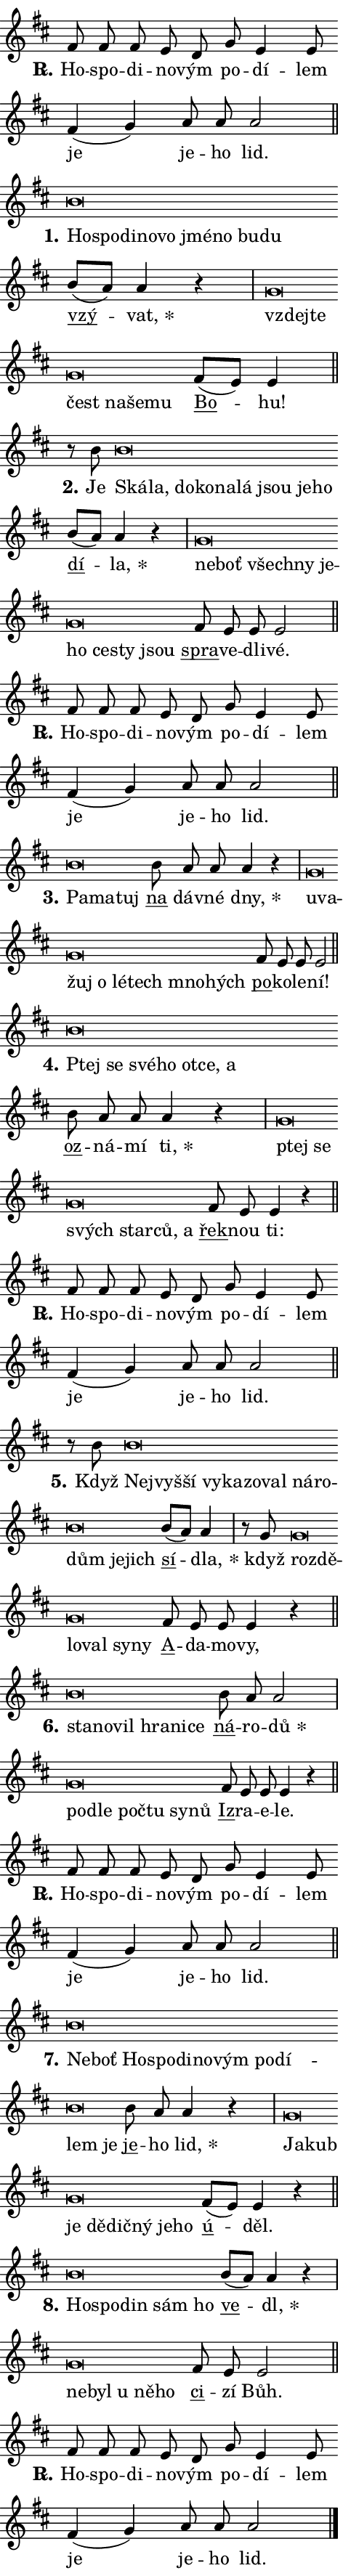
\version "2.24.0"
\header { tagline = "" }
\paper {
  indent = 0\cm
  top-margin = 0\cm
  right-margin = 0.13\cm % to fit lyric hyphens
  bottom-margin = 0\cm
  left-margin = 0\cm
  paper-width = 8\cm
  page-breaking = #ly:one-page-breaking
  system-system-spacing.basic-distance = #11
  score-system-spacing.basic-distance = #11
  ragged-last = ##f
}


%% Author: Thomas Morley
%% https://lists.gnu.org/archive/html/lilypond-user/2020-05/msg00002.html
#(define (line-position grob)
"Returns position of @var[grob} in current system:
   @code{'start}, if at first time-step
   @code{'end}, if at last time-step
   @code{'middle} otherwise
"
  (let* ((col (ly:item-get-column grob))
         (ln (ly:grob-object col 'left-neighbor))
         (rn (ly:grob-object col 'right-neighbor))
         (col-to-check-left (if (ly:grob? ln) ln col))
         (col-to-check-right (if (ly:grob? rn) rn col))
         (break-dir-left
           (and
             (ly:grob-property col-to-check-left 'non-musical #f)
             (ly:item-break-dir col-to-check-left)))
         (break-dir-right
           (and
             (ly:grob-property col-to-check-right 'non-musical #f)
             (ly:item-break-dir col-to-check-right))))
        (cond ((eqv? 1 break-dir-left) 'start)
              ((eqv? -1 break-dir-right) 'end)
              (else 'middle))))

#(define (tranparent-at-line-position vctor)
  (lambda (grob)
  "Relying on @code{line-position} select the relevant enry from @var{vctor}.
Used to determine transparency,"
    (case (line-position grob)
      ((end) (not (vector-ref vctor 0)))
      ((middle) (not (vector-ref vctor 1)))
      ((start) (not (vector-ref vctor 2))))))

noteHeadBreakVisibility =
#(define-music-function (break-visibility)(vector?)
"Makes @code{NoteHead}s transparent relying on @var{break-visibility}"
#{
  \override NoteHead.transparent =
    #(tranparent-at-line-position break-visibility)
#})

#(define delete-ledgers-for-transparent-note-heads
  (lambda (grob)
    "Reads whether a @code{NoteHead} is transparent.
If so this @code{NoteHead} is removed from @code{'note-heads} from
@var{grob}, which is supposed to be @code{LedgerLineSpanner}.
As a result ledgers are not printed for this @code{NoteHead}"
    (let* ((nhds-array (ly:grob-object grob 'note-heads))
           (nhds-list
             (if (ly:grob-array? nhds-array)
                 (ly:grob-array->list nhds-array)
                 '()))
           ;; Relies on the transparent-property being done before
           ;; Staff.LedgerLineSpanner.after-line-breaking is executed.
           ;; This is fragile ...
           (to-keep
             (remove
               (lambda (nhd)
                 (ly:grob-property nhd 'transparent #f))
               nhds-list)))
      ;; TODO find a better method to iterate over grob-arrays, similiar
      ;; to filter/remove etc for lists
      ;; For now rebuilt from scratch
      (set! (ly:grob-object grob 'note-heads)  '())
      (for-each
        (lambda (nhd)
          (ly:pointer-group-interface::add-grob grob 'note-heads nhd))
        to-keep))))

squashNotes = {
  \override NoteHead.X-extent = #'(-0.2 . 0.2)
  \override NoteHead.Y-extent = #'(-0.75 . 0)
  \override NoteHead.stencil =
    #(lambda (grob)
       (let ((pos (ly:grob-property grob 'staff-position)))
         (begin
           (if (< pos -7) (display "ERROR: Lower brevis then expected\n") (display ""))
           (if (<= pos -6) ly:text-interface::print ly:note-head::print))))
}
unSquashNotes = {
  \revert NoteHead.X-extent
  \revert NoteHead.Y-extent
  \revert NoteHead.stencil
}

hideNotes = \noteHeadBreakVisibility #begin-of-line-visible
unHideNotes = \noteHeadBreakVisibility #all-visible

% work-around for resetting accidentals
% https://lilypond.org/doc/v2.23/Documentation/notation/displaying-rhythms#unmetered-music
cadenzaMeasure = {
  \cadenzaOff
  \partial 1024 s1024
  \cadenzaOn
}

#(define-markup-command (accent layout props text) (markup?)
  "Underline accented syllable"
  (interpret-markup layout props
    #{\markup \override #'(offset . 4.3) \underline { #text }#}))

responsum = \markup \concat {
  "R" \hspace #-1.05 \path #0.1 #'((moveto 0 0.07) (lineto 0.9 0.8)) \hspace #0.05 "."
}

spaceSize = #0.6828661417322834 % exact space size for TeX Gyre Schola

\layout {
  \context {
    \Staff
    \remove "Time_signature_engraver"
    \override LedgerLineSpanner.after-line-breaking = #delete-ledgers-for-transparent-note-heads
  }
  \context {
    \Lyrics {
      \override LyricSpace.minimum-distance = \spaceSize
      \override LyricText.font-name = #"TeX Gyre Schola"
      \override LyricText.font-size = 1
      \override StanzaNumber.font-name = #"TeX Gyre Schola Bold"
      \override StanzaNumber.font-size = 1
    }
  }
  \context {
    \Score 
    \override NoteHead.text =
      #(lambda (grob) 
        (let ((pos (ly:grob-property grob 'staff-position)))
          #{\markup {
            \combine
              \halign #-0.55 \raise #(if (= pos -6) 0 0.5) \override #'(thickness . 2) \draw-line #'(3.2 . 0)
              \musicglyph "noteheads.sM1"
          }#}))
  }
}

% magnetic-lyrics.ily
%
%   written by
%     Jean Abou Samra <jean@abou-samra.fr>
%     Werner Lemberg <wl@gnu.org>
%
%   adapted by
%     Jiri Hon <jiri.hon@gmail.com>
%
% Version 2022-Apr-15

% https://www.mail-archive.com/lilypond-user@gnu.org/msg149350.html

#(define (Left_hyphen_pointer_engraver context)
   "Collect syllable-hyphen-syllable occurrences in lyrics and store
them in properties.  This engraver only looks to the left.  For
example, if the lyrics input is @code{foo -- bar}, it does the
following.

@itemize @bullet
@item
Set the @code{text} property of the @code{LyricHyphen} grob between
@q{foo} and @q{bar} to @code{foo}.

@item
Set the @code{left-hyphen} property of the @code{LyricText} grob with
text @q{foo} to the @code{LyricHyphen} grob between @q{foo} and
@q{bar}.
@end itemize

Use this auxiliary engraver in combination with the
@code{lyric-@/text::@/apply-@/magnetic-@/offset!} hook."
   (let ((hyphen #f)
         (text #f))
     (make-engraver
      (acknowledgers
       ((lyric-syllable-interface engraver grob source-engraver)
        (set! text grob)))
      (end-acknowledgers
       ((lyric-hyphen-interface engraver grob source-engraver)
        ;(when (not (grob::has-interface grob 'lyric-space-interface))
          (set! hyphen grob)));)
      ((stop-translation-timestep engraver)
       (when (and text hyphen)
         (ly:grob-set-object! text 'left-hyphen hyphen))
       (set! text #f)
       (set! hyphen #f)))))

#(define (lyric-text::apply-magnetic-offset! grob)
   "If the space between two syllables is less than the value in
property @code{LyricText@/.details@/.squash-threshold}, move the right
syllable to the left so that it gets concatenated with the left
syllable.

Use this function as a hook for
@code{LyricText@/.after-@/line-@/breaking} if the
@code{Left_@/hyphen_@/pointer_@/engraver} is active."
   (let ((hyphen (ly:grob-object grob 'left-hyphen #f)))
     (when hyphen
       (let ((left-text (ly:spanner-bound hyphen LEFT)))
         (when (grob::has-interface left-text 'lyric-syllable-interface)
           (let* ((common (ly:grob-common-refpoint grob left-text X))
                  (this-x-ext (ly:grob-extent grob common X))
                  (left-x-ext
                   (begin
                     ;; Trigger magnetism for left-text.
                     (ly:grob-property left-text 'after-line-breaking)
                     (ly:grob-extent left-text common X)))
                  ;; `delta` is the gap width between two syllables.
                  (delta (- (interval-start this-x-ext)
                            (interval-end left-x-ext)))
                  (details (ly:grob-property grob 'details))
                  (threshold (assoc-get 'squash-threshold details 0.2)))
             (when (< delta threshold)
               (let* (;; We have to manipulate the input text so that
                      ;; ligatures crossing syllable boundaries are not
                      ;; disabled.  For languages based on the Latin
                      ;; script this is essentially a beautification.
                      ;; However, for non-Western scripts it can be a
                      ;; necessity.
                      (lt (ly:grob-property left-text 'text))
                      (rt (ly:grob-property grob 'text))
                      (is-space (grob::has-interface hyphen 'lyric-space-interface))
                      (space (if is-space " " ""))
                      (extra-delta (if is-space spaceSize 0))
                      ;; Append new syllable.
                      (ltrt-space (if (and (string? lt) (string? rt))
                                (string-append lt space rt)
                                (make-concat-markup (list lt space rt))))
                      ;; Right-align `ltrt` to the right side.
                      (ltrt-space-markup (grob-interpret-markup
                               grob
                               (make-translate-markup
                                (cons (interval-length this-x-ext) 0)
                                (make-right-align-markup ltrt-space)))))
                 (begin
                   ;; Don't print `left-text`.
                   (ly:grob-set-property! left-text 'stencil #f)
                   ;; Set text and stencil (which holds all collected
                   ;; syllables so far) and shift it to the left.
                   (ly:grob-set-property! grob 'text ltrt-space)
                   (ly:grob-set-property! grob 'stencil ltrt-space-markup)
                   (ly:grob-translate-axis! grob (- (- delta extra-delta)) X))))))))))


#(define (lyric-hyphen::displace-bounds-first grob)
   ;; Make very sure this callback isn't triggered too early.
   (let ((left (ly:spanner-bound grob LEFT))
         (right (ly:spanner-bound grob RIGHT)))
     (ly:grob-property left 'after-line-breaking)
     (ly:grob-property right 'after-line-breaking)
     (ly:lyric-hyphen::print grob)))

squashThreshold = #0.4

\layout {
  \context {
    \Lyrics
    \consists #Left_hyphen_pointer_engraver
    \override LyricText.after-line-breaking =
      #lyric-text::apply-magnetic-offset!
    \override LyricHyphen.stencil = #lyric-hyphen::displace-bounds-first
    \override LyricText.details.squash-threshold = \squashThreshold
    \override LyricHyphen.minimum-distance = 0
    \override LyricHyphen.minimum-length = \squashThreshold
  }
}

squashText = \override LyricText.details.squash-threshold = 9999
unSquashText = \override LyricText.details.squash-threshold = \squashThreshold

leftText = \override LyricText.self-alignment-X = #LEFT
unLeftText = \revert LyricText.self-alignment-X

starOffset = #(lambda (grob) 
                (let ((x_offset (ly:self-alignment-interface::aligned-on-x-parent grob)))
                  (if (= x_offset 0) 0 (+ x_offset 1.2))))

star = #(define-music-function (syllable)(string?)
"Append star separator at the end of a syllable"
#{
  \once \override LyricText.X-offset = #starOffset
  \lyricmode { \markup {
    #syllable
    \override #'((font-name . "TeX Gyre Schola Bold")) \hspace #0.2 \lower #0.65 \larger "*"
  } }
#})

starAccent = #(define-music-function (syllable)(string?)
"Append star separator at the end of a syllable and make accent"
#{
  \once \override LyricText.X-offset = #starOffset
  \lyricmode { \markup {
    \accent #syllable
    \override #'((font-name . "TeX Gyre Schola Bold")) \hspace #0.2 \lower #0.65 \larger "*"
  } }
#})

breath = #(define-music-function (syllable)(string?)
"Append breathing indicator at the end of a syllable"
#{
  \lyricmode { \markup { #syllable "+" } }
#})

optionalBreath = #(define-music-function (syllable)(string?)
"Append optional breathing indicator at the end of a syllable"
#{
  \lyricmode { \markup { #syllable "(+)" } }
#})


\score {
    <<
        \new Voice = "melody" { \cadenzaOn \key d \major \relative { fis'8 fis fis e d \bar "" g e4 e8 \bar "" fis4( g) a8 a a2 \cadenzaMeasure \bar "||" \break } }
        \new Lyrics \lyricsto "melody" { \lyricmode { \set stanza = \responsum
Ho -- spo -- di -- no -- vým po -- dí -- lem je je -- ho lid. } }
    >>
    \layout {}
}

\score {
    <<
        \new Voice = "melody" { \cadenzaOn \key d \major \relative { \squashNotes b'\breve*1/16 \hideNotes \breve*1/16 \bar "" \breve*1/16 \bar "" \breve*1/16 \bar "" \breve*1/16 \bar "" \breve*1/16 \bar "" \breve*1/16 \bar "" \breve*1/16 \breve*1/16 \bar "" \unHideNotes \unSquashNotes \bar "" b8[( a)] a4 r \cadenzaMeasure \bar "|" \squashNotes g\breve*1/16 \hideNotes \breve*1/16 \bar "" \breve*1/16 \bar "" \breve*1/16 \bar "" \breve*1/16 \breve*1/16 \bar "" \unHideNotes \unSquashNotes \bar "" fis8[( e)] e4 \cadenzaMeasure \bar "||" \break } }
        \new Lyrics \lyricsto "melody" { \lyricmode { \set stanza = "1."
\leftText Ho -- \squashText spo -- di -- no -- vo jmé -- no bu -- du \unLeftText \unSquashText \markup \accent vzý -- \star vat, \leftText vzdej -- \squashText te čest na -- še -- mu \unLeftText \unSquashText \markup \accent Bo -- hu! } }
    >>
    \layout {}
}

\score {
    <<
        \new Voice = "melody" { \cadenzaOn \key d \major \relative { r8 b'8 \squashNotes b\breve*1/16 \hideNotes \breve*1/16 \bar "" \breve*1/16 \bar "" \breve*1/16 \bar "" \breve*1/16 \bar "" \breve*1/16 \bar "" \breve*1/16 \bar "" \breve*1/16 \breve*1/16 \bar "" \unHideNotes \unSquashNotes \bar "" b8[( a)] a4 r \cadenzaMeasure \bar "|" \squashNotes g\breve*1/16 \hideNotes \breve*1/16 \bar "" \breve*1/16 \bar "" \breve*1/16 \bar "" \breve*1/16 \bar "" \breve*1/16 \bar "" \breve*1/16 \bar "" \breve*1/16 \breve*1/16 \bar "" \unHideNotes \unSquashNotes \bar "" fis8 e e e2 \cadenzaMeasure \bar "||" \break } }
        \new Lyrics \lyricsto "melody" { \lyricmode { \set stanza = "2."
Je \leftText Ská -- \squashText la, do -- ko -- na -- lá jsou je -- ho \unLeftText \unSquashText \markup \accent dí -- \star la, \leftText ne -- \squashText boť všech -- ny je -- ho ce -- sty jsou \unLeftText \unSquashText \markup \accent spra -- ve -- dli -- vé. } }
    >>
    \layout {}
}

\score {
    <<
        \new Voice = "melody" { \cadenzaOn \key d \major \relative { fis'8 fis fis e d \bar "" g e4 e8 \bar "" fis4( g) a8 a a2 \cadenzaMeasure \bar "||" \break } }
        \new Lyrics \lyricsto "melody" { \lyricmode { \set stanza = \responsum
Ho -- spo -- di -- no -- vým po -- dí -- lem je je -- ho lid. } }
    >>
    \layout {}
}

\score {
    <<
        \new Voice = "melody" { \cadenzaOn \key d \major \relative { \squashNotes b'\breve*1/16 \hideNotes \breve*1/16 \breve*1/16 \bar "" \unHideNotes \unSquashNotes \bar "" b8 a a a4 r \cadenzaMeasure \bar "|" \squashNotes g\breve*1/16 \hideNotes \breve*1/16 \bar "" \breve*1/16 \bar "" \breve*1/16 \bar "" \breve*1/16 \bar "" \breve*1/16 \bar "" \breve*1/16 \breve*1/16 \bar "" \unHideNotes \unSquashNotes \bar "" fis8 e e e2 \cadenzaMeasure \bar "||" \break } }
        \new Lyrics \lyricsto "melody" { \lyricmode { \set stanza = "3."
\leftText Pa -- \squashText ma -- tuj \unLeftText \unSquashText \markup \accent na dáv -- né \star dny, \leftText u -- \squashText va -- žuj o lé -- tech mno -- hých \unLeftText \unSquashText \markup \accent po -- ko -- le -- ní! } }
    >>
    \layout {}
}

\score {
    <<
        \new Voice = "melody" { \cadenzaOn \key d \major \relative { \squashNotes b'\breve*1/16 \hideNotes \breve*1/16 \bar "" \breve*1/16 \bar "" \breve*1/16 \bar "" \breve*1/16 \bar "" \breve*1/16 \breve*1/16 \bar "" \unHideNotes \unSquashNotes \bar "" b8 a a a4 r \cadenzaMeasure \bar "|" \squashNotes g\breve*1/16 \hideNotes \breve*1/16 \bar "" \breve*1/16 \bar "" \breve*1/16 \bar "" \breve*1/16 \breve*1/16 \bar "" \unHideNotes \unSquashNotes \bar "" fis8 e e4 r \cadenzaMeasure \bar "||" \break } }
        \new Lyrics \lyricsto "melody" { \lyricmode { \set stanza = "4."
\leftText Ptej \squashText se své -- ho ot -- ce, a \unLeftText \unSquashText \markup \accent oz -- ná -- mí \star ti, \leftText ptej \squashText se svých star -- ců, a \unLeftText \unSquashText \markup \accent řek -- nou ti: } }
    >>
    \layout {}
}

\score {
    <<
        \new Voice = "melody" { \cadenzaOn \key d \major \relative { fis'8 fis fis e d \bar "" g e4 e8 \bar "" fis4( g) a8 a a2 \cadenzaMeasure \bar "||" \break } }
        \new Lyrics \lyricsto "melody" { \lyricmode { \set stanza = \responsum
Ho -- spo -- di -- no -- vým po -- dí -- lem je je -- ho lid. } }
    >>
    \layout {}
}

\score {
    <<
        \new Voice = "melody" { \cadenzaOn \key d \major \relative { r8 b'8 \squashNotes b\breve*1/16 \hideNotes \breve*1/16 \bar "" \breve*1/16 \bar "" \breve*1/16 \bar "" \breve*1/16 \bar "" \breve*1/16 \bar "" \breve*1/16 \bar "" \breve*1/16 \bar "" \breve*1/16 \bar "" \breve*1/16 \bar "" \breve*1/16 \breve*1/16 \bar "" \unHideNotes \unSquashNotes \bar "" b8[( a)] a4 \cadenzaMeasure \bar "|" r8 g8 \squashNotes g\breve*1/16 \hideNotes \breve*1/16 \bar "" \breve*1/16 \bar "" \breve*1/16 \bar "" \breve*1/16 \breve*1/16 \bar "" \unHideNotes \unSquashNotes \bar "" fis8 e e e4 r \cadenzaMeasure \bar "||" \break } }
        \new Lyrics \lyricsto "melody" { \lyricmode { \set stanza = "5."
Když \leftText Nej -- \squashText vyš -- ší vy -- ka -- zo -- val ná -- ro -- dům je -- jich \unLeftText \unSquashText \markup \accent sí -- \star dla, když \leftText roz -- \squashText dě -- lo -- val sy -- ny \unLeftText \unSquashText \markup \accent A -- da -- mo -- vy, } }
    >>
    \layout {}
}

\score {
    <<
        \new Voice = "melody" { \cadenzaOn \key d \major \relative { \squashNotes b'\breve*1/16 \hideNotes \breve*1/16 \bar "" \breve*1/16 \bar "" \breve*1/16 \bar "" \breve*1/16 \breve*1/16 \bar "" \unHideNotes \unSquashNotes \bar "" b8 a a2 \cadenzaMeasure \bar "|" \squashNotes g\breve*1/16 \hideNotes \breve*1/16 \bar "" \breve*1/16 \bar "" \breve*1/16 \bar "" \breve*1/16 \breve*1/16 \bar "" \unHideNotes \unSquashNotes \bar "" fis8 e e e4 r \cadenzaMeasure \bar "||" \break } }
        \new Lyrics \lyricsto "melody" { \lyricmode { \set stanza = "6."
\leftText sta -- \squashText no -- vil hra -- ni -- ce \unLeftText \unSquashText \markup \accent ná -- ro -- \star dů \leftText po -- \squashText dle po -- čtu sy -- nů \unLeftText \unSquashText \markup \accent Iz -- ra -- e -- le. } }
    >>
    \layout {}
}

\score {
    <<
        \new Voice = "melody" { \cadenzaOn \key d \major \relative { fis'8 fis fis e d \bar "" g e4 e8 \bar "" fis4( g) a8 a a2 \cadenzaMeasure \bar "||" \break } }
        \new Lyrics \lyricsto "melody" { \lyricmode { \set stanza = \responsum
Ho -- spo -- di -- no -- vým po -- dí -- lem je je -- ho lid. } }
    >>
    \layout {}
}

\score {
    <<
        \new Voice = "melody" { \cadenzaOn \key d \major \relative { \squashNotes b'\breve*1/16 \hideNotes \breve*1/16 \bar "" \breve*1/16 \bar "" \breve*1/16 \bar "" \breve*1/16 \bar "" \breve*1/16 \bar "" \breve*1/16 \bar "" \breve*1/16 \bar "" \breve*1/16 \bar "" \breve*1/16 \breve*1/16 \bar "" \unHideNotes \unSquashNotes \bar "" b8 a a4 r \cadenzaMeasure \bar "|" \squashNotes g\breve*1/16 \hideNotes \breve*1/16 \bar "" \breve*1/16 \bar "" \breve*1/16 \bar "" \breve*1/16 \bar "" \breve*1/16 \bar "" \breve*1/16 \breve*1/16 \bar "" \unHideNotes \unSquashNotes \bar "" fis8[( e)] e4 r \cadenzaMeasure \bar "||" \break } }
        \new Lyrics \lyricsto "melody" { \lyricmode { \set stanza = "7."
\leftText Ne -- \squashText boť Ho -- spo -- di -- no -- vým po -- dí -- lem je \unLeftText \unSquashText \markup \accent je -- ho \star lid, \leftText Ja -- \squashText kub je dě -- dič -- ný je -- ho \unLeftText \unSquashText \markup \accent ú -- děl. } }
    >>
    \layout {}
}

\score {
    <<
        \new Voice = "melody" { \cadenzaOn \key d \major \relative { \squashNotes b'\breve*1/16 \hideNotes \breve*1/16 \bar "" \breve*1/16 \bar "" \breve*1/16 \breve*1/16 \bar "" \unHideNotes \unSquashNotes \bar "" b8[( a)] a4 r \cadenzaMeasure \bar "|" \squashNotes g\breve*1/16 \hideNotes \breve*1/16 \bar "" \breve*1/16 \bar "" \breve*1/16 \breve*1/16 \bar "" \unHideNotes \unSquashNotes \bar "" fis8 e e2 \cadenzaMeasure \bar "||" \break } }
        \new Lyrics \lyricsto "melody" { \lyricmode { \set stanza = "8."
\leftText Ho -- \squashText spo -- din sám ho \unLeftText \unSquashText \markup \accent ve -- \star dl, \leftText ne -- \squashText byl u ně -- ho \unLeftText \unSquashText \markup \accent ci -- zí Bůh. } }
    >>
    \layout {}
}

\score {
    <<
        \new Voice = "melody" { \cadenzaOn \key d \major \relative { fis'8 fis fis e d \bar "" g e4 e8 \bar "" fis4( g) a8 a a2 \cadenzaMeasure \bar "||" \break } \bar "|." }
        \new Lyrics \lyricsto "melody" { \lyricmode { \set stanza = \responsum
Ho -- spo -- di -- no -- vým po -- dí -- lem je je -- ho lid. } }
    >>
    \layout {}
}
